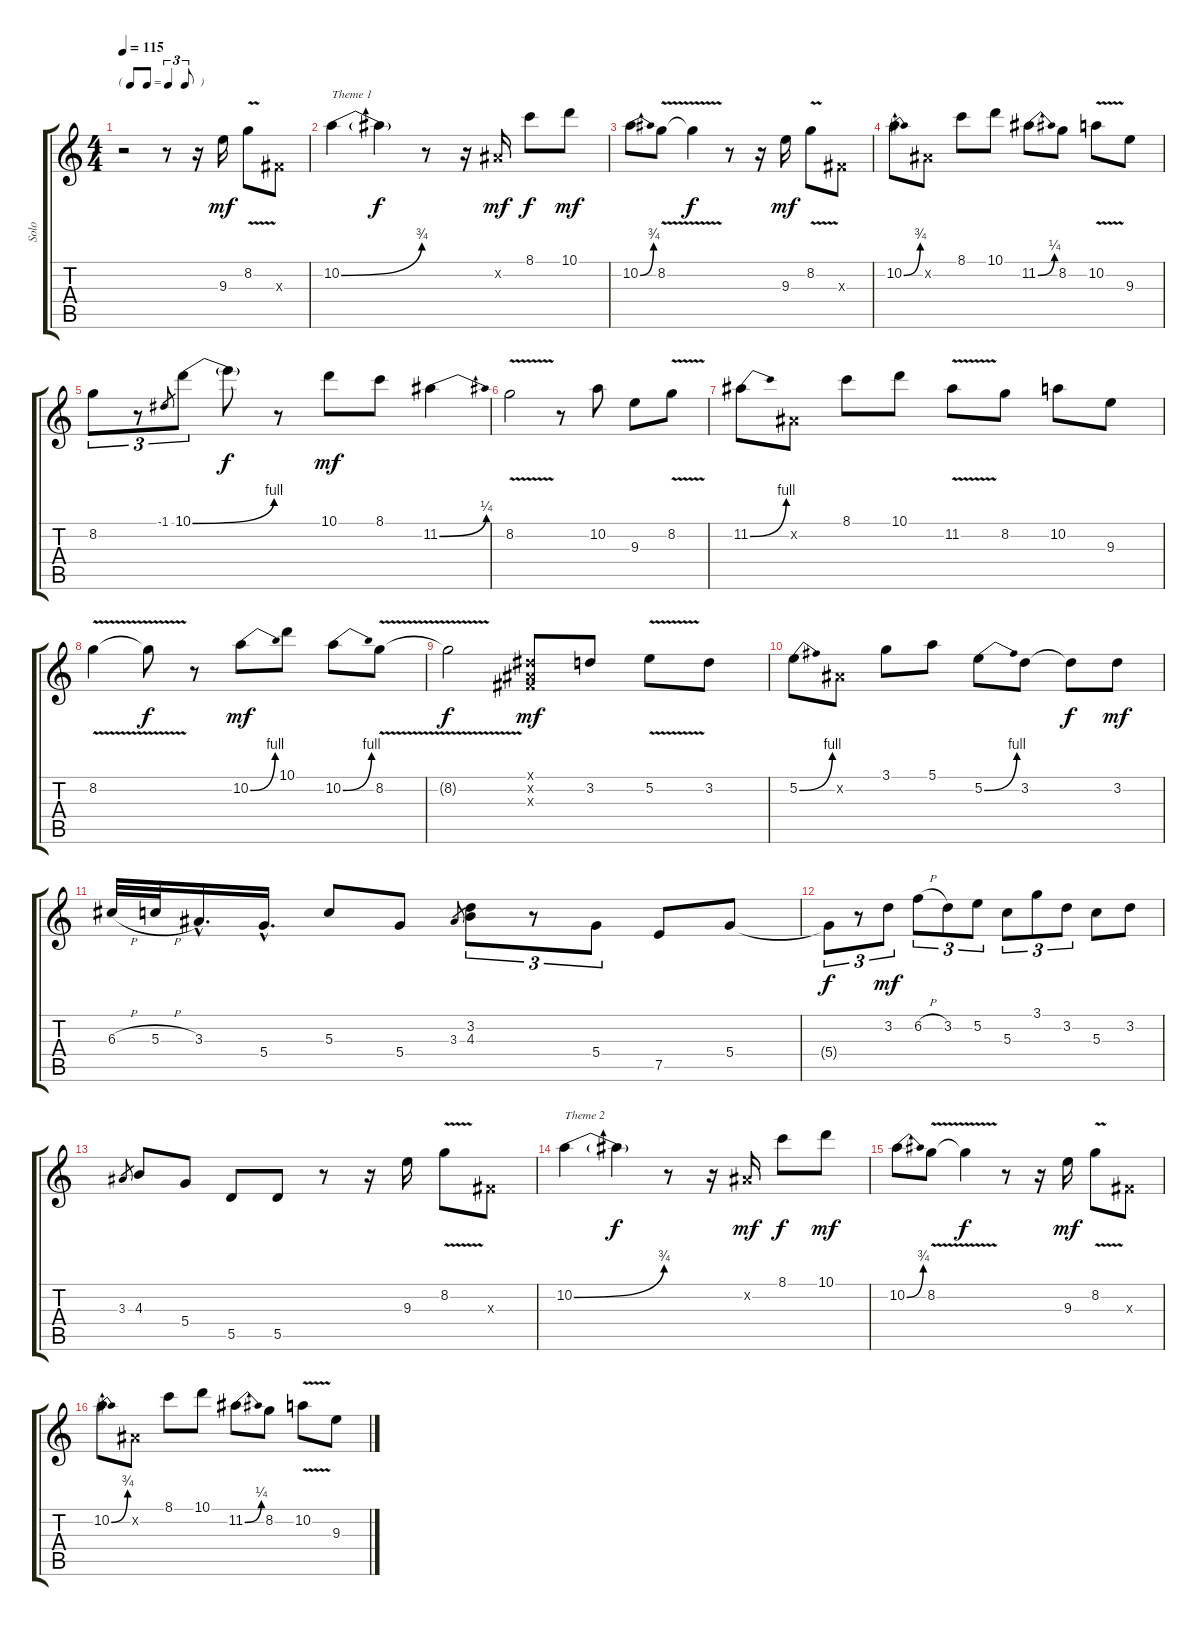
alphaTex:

\track ("Solo" "Solo") {instrument acousticguitarnylon}
\staff {score tabs}
\tuning (E4 B3 G3 D3 A2 E2) {hide}
\ts (4 4)
\tf triplet8th
\tempo 115
\clef g2
\ks c
r.2{dy mf instrument acousticguitarnylon} r.8 r.16 9.3.16 8.2{v}.8 -1.3{x}.8 |
10.2{be (bend 0 0 60 3)}.4{txt "Theme 1"} 10.2{t}.4{dy f} r.8 r.16 -1.2{x}.16{dy mf} 8.1.8{dy f} 10.1.8{dy mf} |
10.2{be (bend 0 0 60 3)}.8 8.2{v}.8 8.2{t}.4{dy f} r.8 r.16 9.3.16{dy mf} 8.2{v}.8 -1.3{x}.8 |
10.2{be (bend 0 0 60 3)}.8 -1.2{x}.8 8.1.8 10.1.8 11.2{be (bend 0 0 60 1)}.8 8.2.8 10.2{v}.8 9.3.8 |
8.2.8{tu (3 2)} r.8{tu (3 2)} -1.1.8{gr} 10.1{be (bend 0 0 60 4)}.8{tu (3 2)} 10.1{t}.8{dy f} r.8 10.1.8{dy mf} 8.1.8 11.2{be (bend 0 0 60 1)}.4 |
8.2{v}.2 r.8 10.2.8 9.3.8 8.2{v}.8 |
11.2{be (bend 0 0 60 4)}.8 -1.2{x}.8 8.1.8 10.1.8 11.2{v}.8 8.2.8 10.2.8 9.3.8 |
8.2{v}.4 8.2{t}.8{dy f} r.8 10.2{be (bend 0 0 60 4)}.8{dy mf} 10.1.8 10.2{be (bend 0 0 60 4)}.8 8.2{v}.8 |
8.2{t}.2{dy f} (-1.1{x} -1.2{x} -1.3{x}).8{dy mf} 3.2.8 5.2{v}.8 3.2.8 |
5.2{be (bend 0 0 60 4)}.8 -1.2{x}.8 3.1.8 5.1.8 5.2{be (bend 0 0 60 4)}.8 3.2.8 3.2{t}.8{dy f} 3.2.8{dy mf} |
6.3{h}.32 5.3{h}.32 3.3{hac}.16{d} 5.4{hac}.16{d} 5.3.8 5.4.8 3.3.8{gr} (3.2 4.3).8{tu (3 2)} r.8{tu (3 2)} 5.4.8{tu (3 2)} 7.5.8 5.4.8 |
5.4{t}.8{tu (3 2) dy f} r.8{tu (3 2)} 3.2.8{tu (3 2) dy mf} 6.2{h}.8{tu (3 2)} 3.2.8{tu (3 2)} 5.2.8{tu (3 2)} 5.3.8{tu (3 2)} 3.1.8{tu (3 2)} 3.2.8{tu (3 2)} 5.3.8 3.2.8 |
3.3.8{gr} 4.3.8 5.4.8 5.5.8 5.5.8 r.8 r.16 9.3.16 8.2{v}.8 -1.3{x}.8 |
10.2{be (bend 0 0 60 3)}.4{txt "Theme 2"} 10.2{t}.4{dy f} r.8 r.16 -1.2{x}.16{dy mf} 8.1.8{dy f} 10.1.8{dy mf} |
10.2{be (bend 0 0 60 3)}.8 8.2{v}.8 8.2{t}.4{dy f} r.8 r.16 9.3.16{dy mf} 8.2{v}.8 -1.3{x}.8 |
10.2{be (bend 0 0 60 3)}.8 -1.2{x}.8 8.1.8 10.1.8 11.2{be (bend 0 0 60 1)}.8 8.2.8 10.2{v}.8 9.3.8
